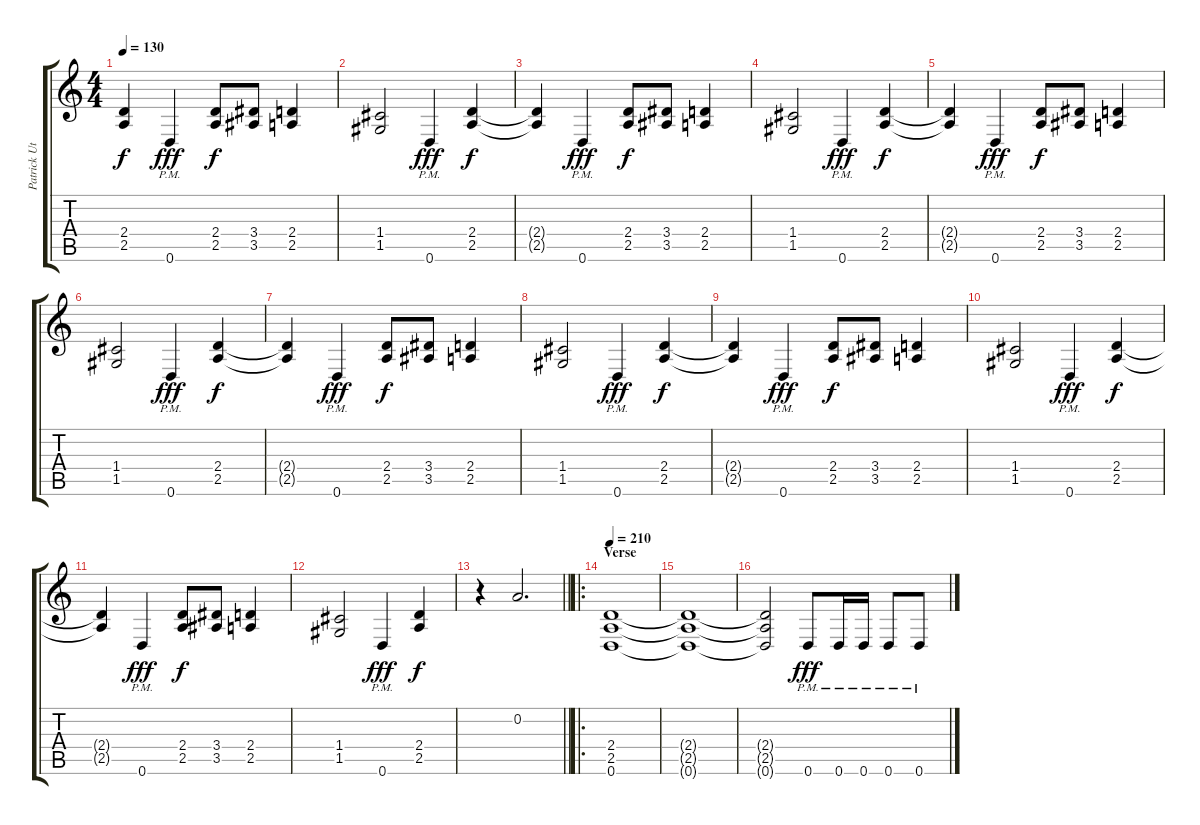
\track ("Patrick Uterwijk" "Patrick Ut") {instrument distortionguitar}
\staff {score tabs}
\tuning (D4 A3 F3 C3 G2 D2) {hide}
\ts (4 4)
\tempo 130
\clef g2
\ks c
(2.4{t} 2.5{t}).4{dy f} 0.6{pm}.4{dy fff} (2.4 2.5).8{dy f} (3.4 3.5).8 (2.4 2.5).4 |
(1.4 1.5).2 0.6{pm}.4{dy fff} (2.4 2.5).4{dy f} |
(2.4{t} 2.5{t}).4 0.6{pm}.4{dy fff} (2.4 2.5).8{dy f} (3.4 3.5).8 (2.4 2.5).4 |
(1.4 1.5).2 0.6{pm}.4{dy fff} (2.4 2.5).4{dy f} |
(2.4{t} 2.5{t}).4 0.6{pm}.4{dy fff} (2.4 2.5).8{dy f} (3.4 3.5).8 (2.4 2.5).4 |
(1.4 1.5).2 0.6{pm}.4{dy fff} (2.4 2.5).4{dy f} |
(2.4{t} 2.5{t}).4 0.6{pm}.4{dy fff} (2.4 2.5).8{dy f} (3.4 3.5).8 (2.4 2.5).4 |
(1.4 1.5).2 0.6{pm}.4{dy fff} (2.4 2.5).4{dy f} |
(2.4{t} 2.5{t}).4 0.6{pm}.4{dy fff} (2.4 2.5).8{dy f} (3.4 3.5).8 (2.4 2.5).4 |
(1.4 1.5).2 0.6{pm}.4{dy fff} (2.4 2.5).4{dy f} |
(2.4{t} 2.5{t}).4 0.6{pm}.4{dy fff} (2.4 2.5).8{dy f} (3.4 3.5).8 (2.4 2.5).4 |
(1.4 1.5).2 0.6{pm}.4{dy fff} (2.4 2.5).4{dy f} |
\barLineRight lightlight
r.4 0.2.2{d instrument reversecymbal} |
\ro
\section ("" "Verse")
\tempo 210
(2.4 2.5 0.6).1{instrument distortionguitar} |
(2.4{t} 2.5{t} 0.6{t}).1 |
(2.4{t} 2.5{t} 0.6{t}).2 0.6{pm}.8{dy fff} 0.6{pm}.16 0.6{pm}.16 0.6{pm}.8 0.6{pm}.8
